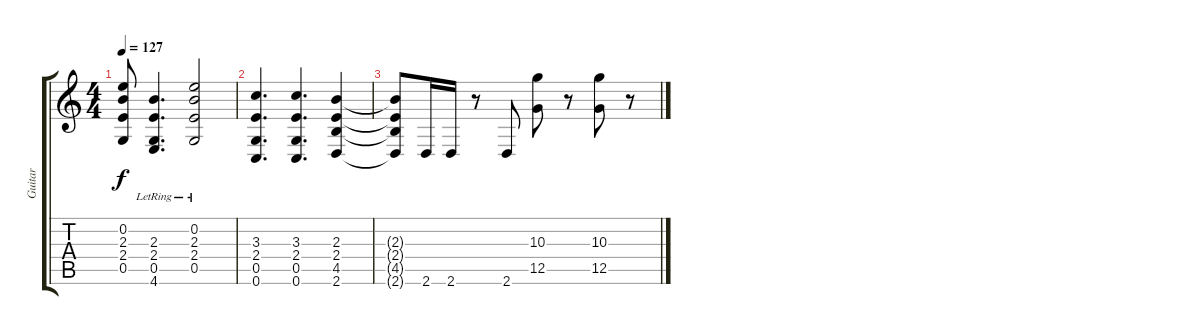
\track ("Guitar" "Guitar") {solo instrument overdrivenguitar}
\staff {score tabs}
\tuning (G4 E4 A3 D3 G2 C2) {hide}
\ts (4 4)
\tempo 127
\clef g2
\ks c
(0.2{t} 2.3{t} 2.4{t} 0.5{t}).8{dy f} (2.3{lr} 2.4{lr} 0.5{lr} 4.6{lr}).4{d} (0.2{lr} 2.3{lr} 2.4{lr} 0.5{lr}).2 |
(3.3 2.4 0.5 0.6).4{d} (3.3 2.4 0.5 0.6).4{d} (2.3 2.4 4.5 2.6).4 |
(2.3{t} 2.4{t} 4.5{t} 2.6{t}).8 2.6.16 2.6.16 r.8 2.6.8 (10.3 12.5).8 r.8 (10.3 12.5).8 r.8
